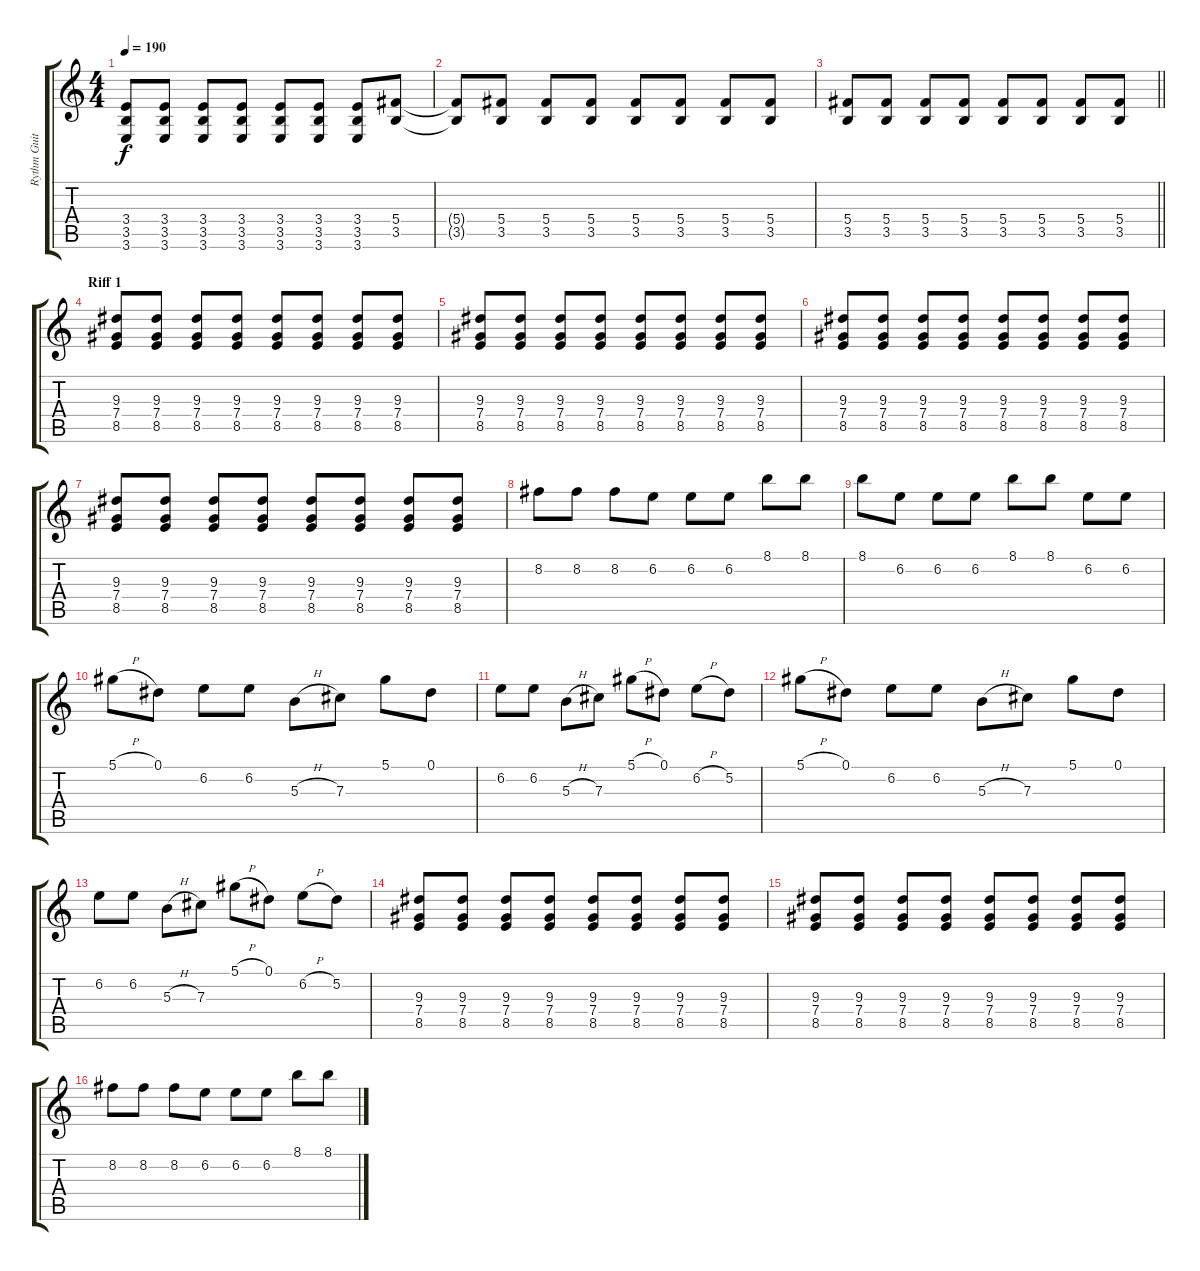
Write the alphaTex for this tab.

\track ("Rythm Guitar" "Rythm Guit") {instrument distortionguitar}
\staff {score tabs}
\tuning (Eb4 Bb3 Gb3 Db3 Ab2 Db2) {hide}
\ts (4 4)
\tempo 190
\clef g2
\ks c
(3.4 3.5 3.6).8{dy f} (3.4 3.5 3.6).8 (3.4 3.5 3.6).8 (3.4 3.5 3.6).8 (3.4 3.5 3.6).8 (3.4 3.5 3.6).8 (3.4 3.5 3.6).8 (5.4 3.5).8 |
(5.4{t} 3.5{t}).8 (5.4 3.5).8 (5.4 3.5).8 (5.4 3.5).8 (5.4 3.5).8 (5.4 3.5).8 (5.4 3.5).8 (5.4 3.5).8 |
\barLineRight lightlight
(5.4 3.5).8 (5.4 3.5).8 (5.4 3.5).8 (5.4 3.5).8 (5.4 3.5).8 (5.4 3.5).8 (5.4 3.5).8 (5.4 3.5).8 |
\section ("" "Riff 1")
(9.3 7.4 8.5).8 (9.3 7.4 8.5).8 (9.3 7.4 8.5).8 (9.3 7.4 8.5).8 (9.3 7.4 8.5).8 (9.3 7.4 8.5).8 (9.3 7.4 8.5).8 (9.3 7.4 8.5).8 |
(9.3 7.4 8.5).8 (9.3 7.4 8.5).8 (9.3 7.4 8.5).8 (9.3 7.4 8.5).8 (9.3 7.4 8.5).8 (9.3 7.4 8.5).8 (9.3 7.4 8.5).8 (9.3 7.4 8.5).8 |
(9.3 7.4 8.5).8 (9.3 7.4 8.5).8 (9.3 7.4 8.5).8 (9.3 7.4 8.5).8 (9.3 7.4 8.5).8 (9.3 7.4 8.5).8 (9.3 7.4 8.5).8 (9.3 7.4 8.5).8 |
(9.3 7.4 8.5).8 (9.3 7.4 8.5).8 (9.3 7.4 8.5).8 (9.3 7.4 8.5).8 (9.3 7.4 8.5).8 (9.3 7.4 8.5).8 (9.3 7.4 8.5).8 (9.3 7.4 8.5).8 |
8.2.8 8.2.8 8.2.8 6.2.8 6.2.8 6.2.8 8.1.8 8.1.8 |
8.1.8 6.2.8 6.2.8 6.2.8 8.1.8 8.1.8 6.2.8 6.2.8 |
5.1{h}.8 0.1.8 6.2.8 6.2.8 5.3{h}.8 7.3.8 5.1.8 0.1.8 |
6.2.8 6.2.8 5.3{h}.8 7.3.8 5.1{h}.8 0.1.8 6.2{h}.8 5.2.8 |
5.1{h}.8 0.1.8 6.2.8 6.2.8 5.3{h}.8 7.3.8 5.1.8 0.1.8 |
6.2.8 6.2.8 5.3{h}.8 7.3.8 5.1{h}.8 0.1.8 6.2{h}.8 5.2.8 |
(9.3 7.4 8.5).8 (9.3 7.4 8.5).8 (9.3 7.4 8.5).8 (9.3 7.4 8.5).8 (9.3 7.4 8.5).8 (9.3 7.4 8.5).8 (9.3 7.4 8.5).8 (9.3 7.4 8.5).8 |
(9.3 7.4 8.5).8 (9.3 7.4 8.5).8 (9.3 7.4 8.5).8 (9.3 7.4 8.5).8 (9.3 7.4 8.5).8 (9.3 7.4 8.5).8 (9.3 7.4 8.5).8 (9.3 7.4 8.5).8 |
8.2.8 8.2.8 8.2.8 6.2.8 6.2.8 6.2.8 8.1.8 8.1.8
